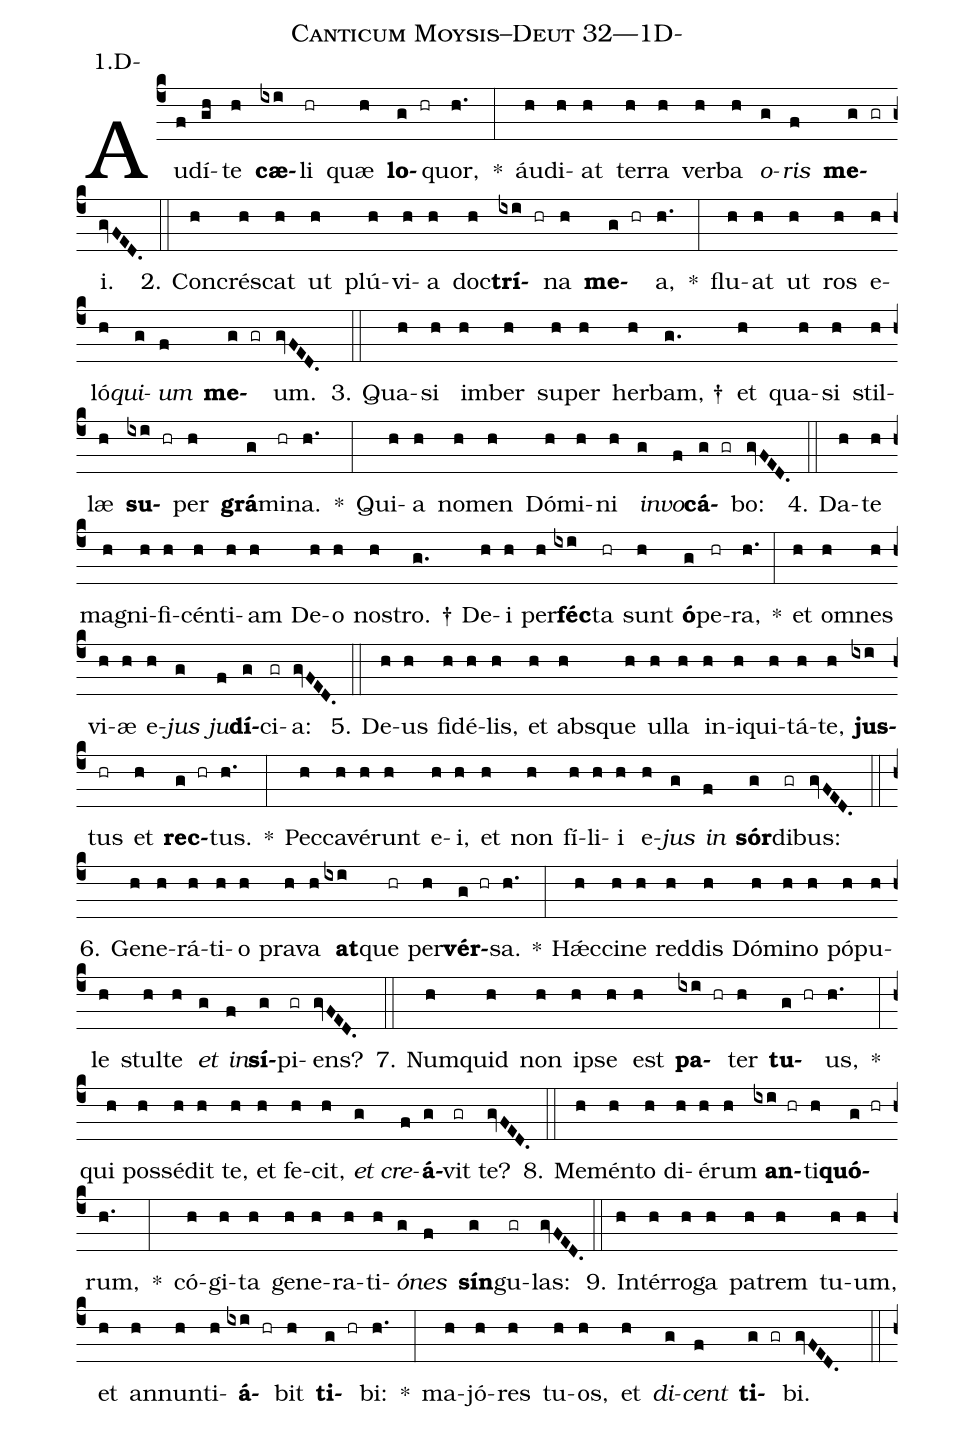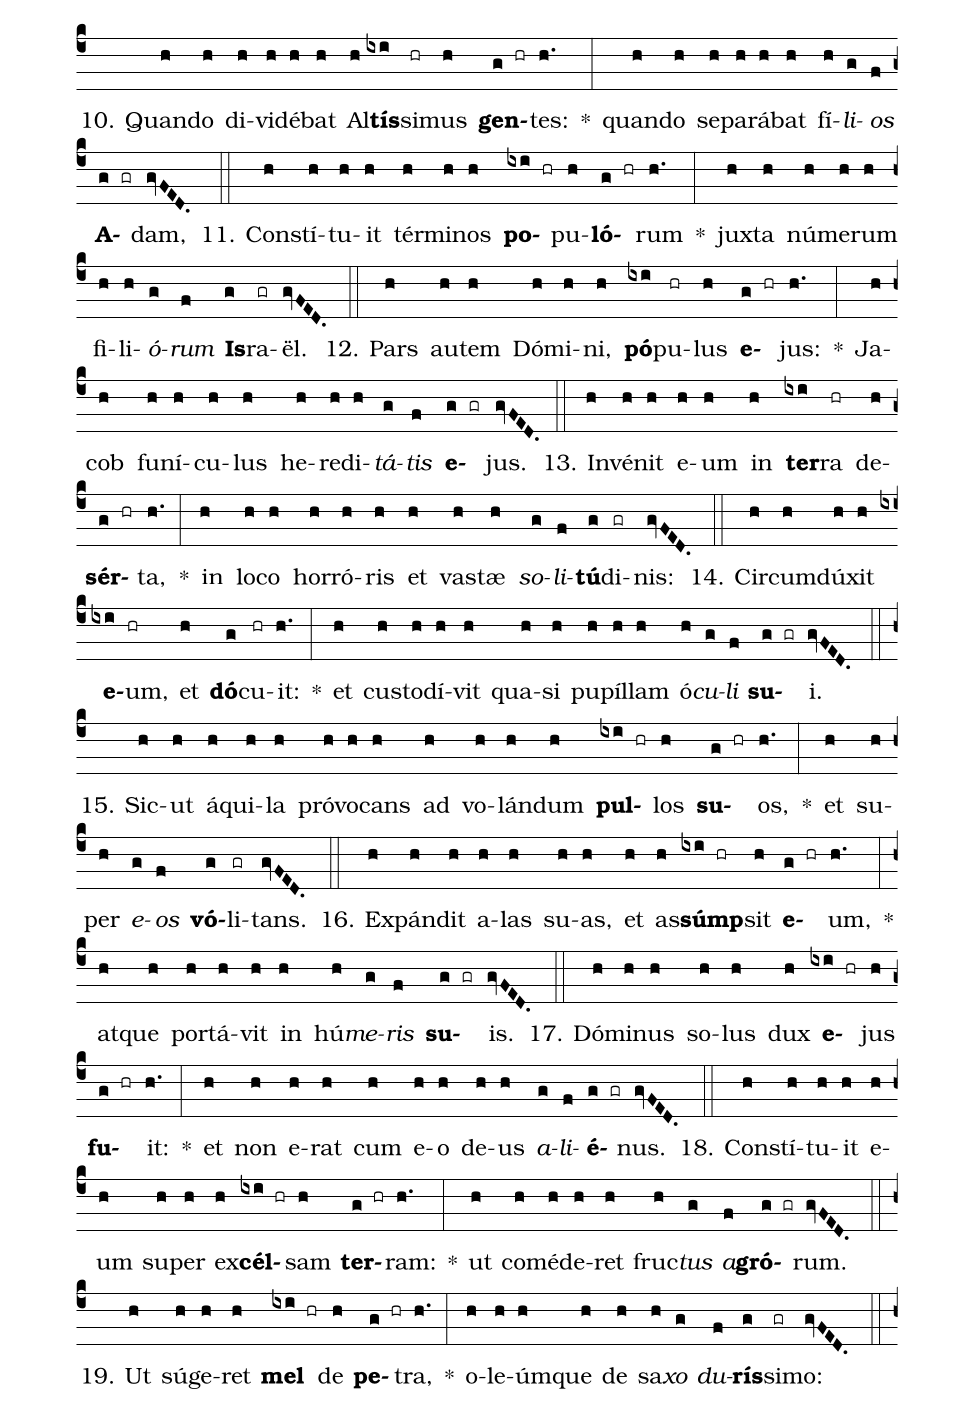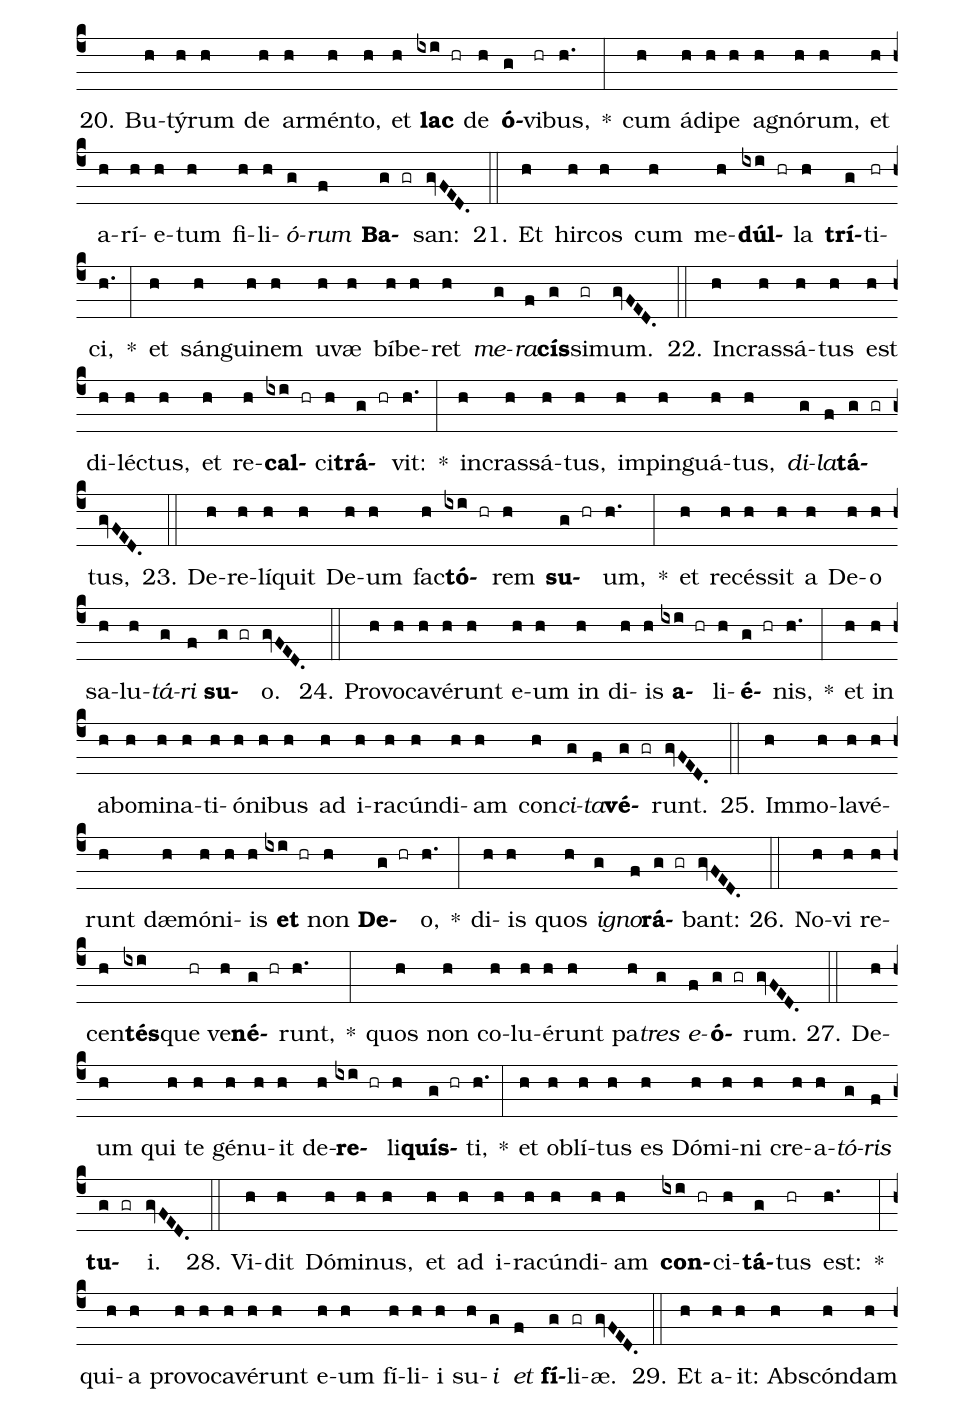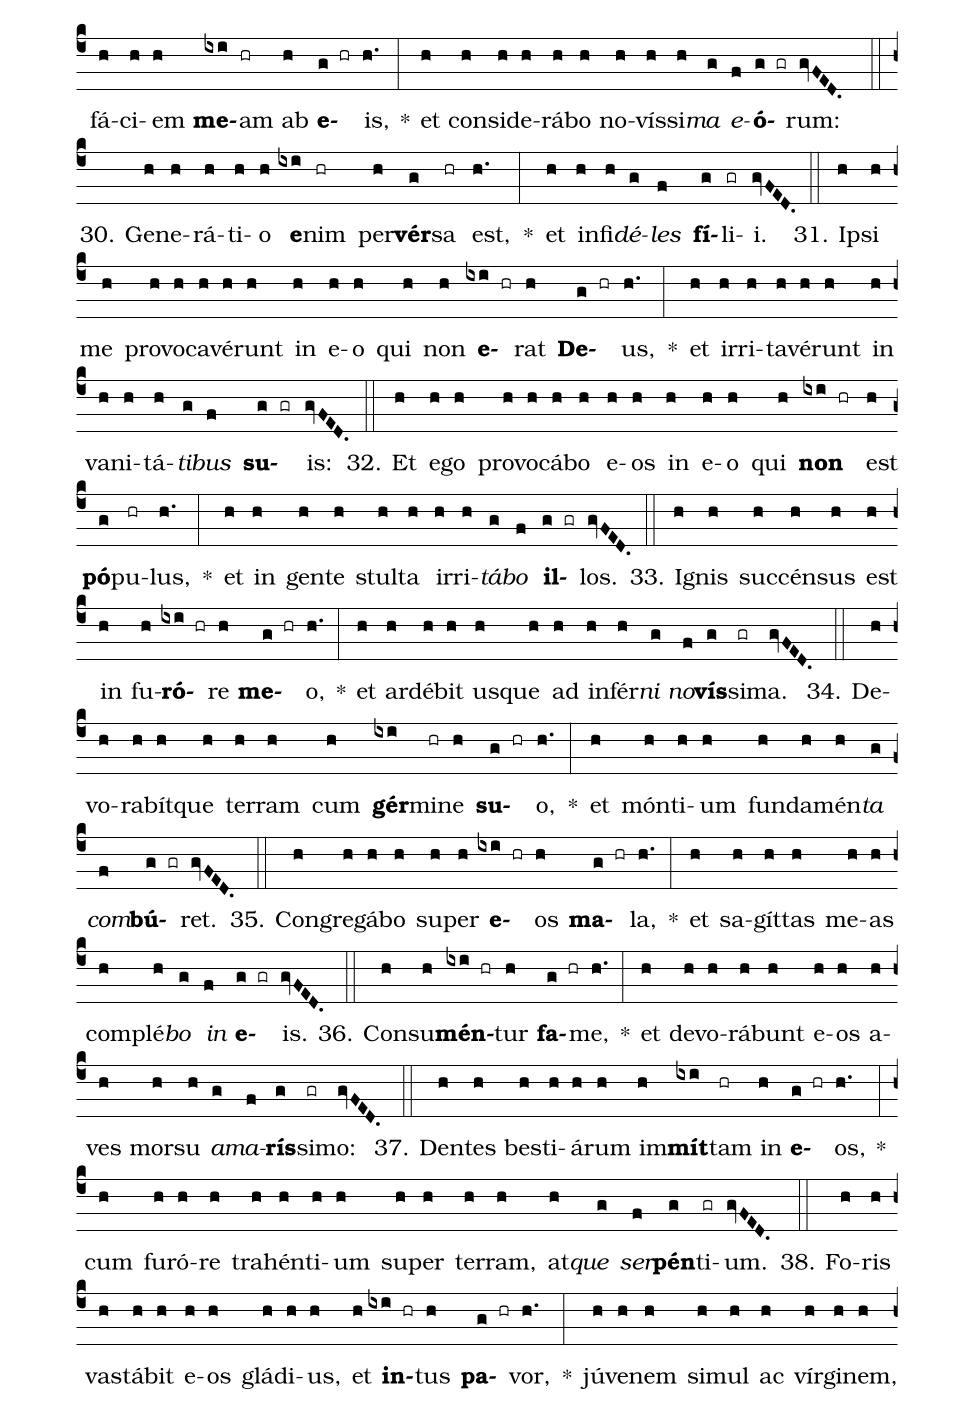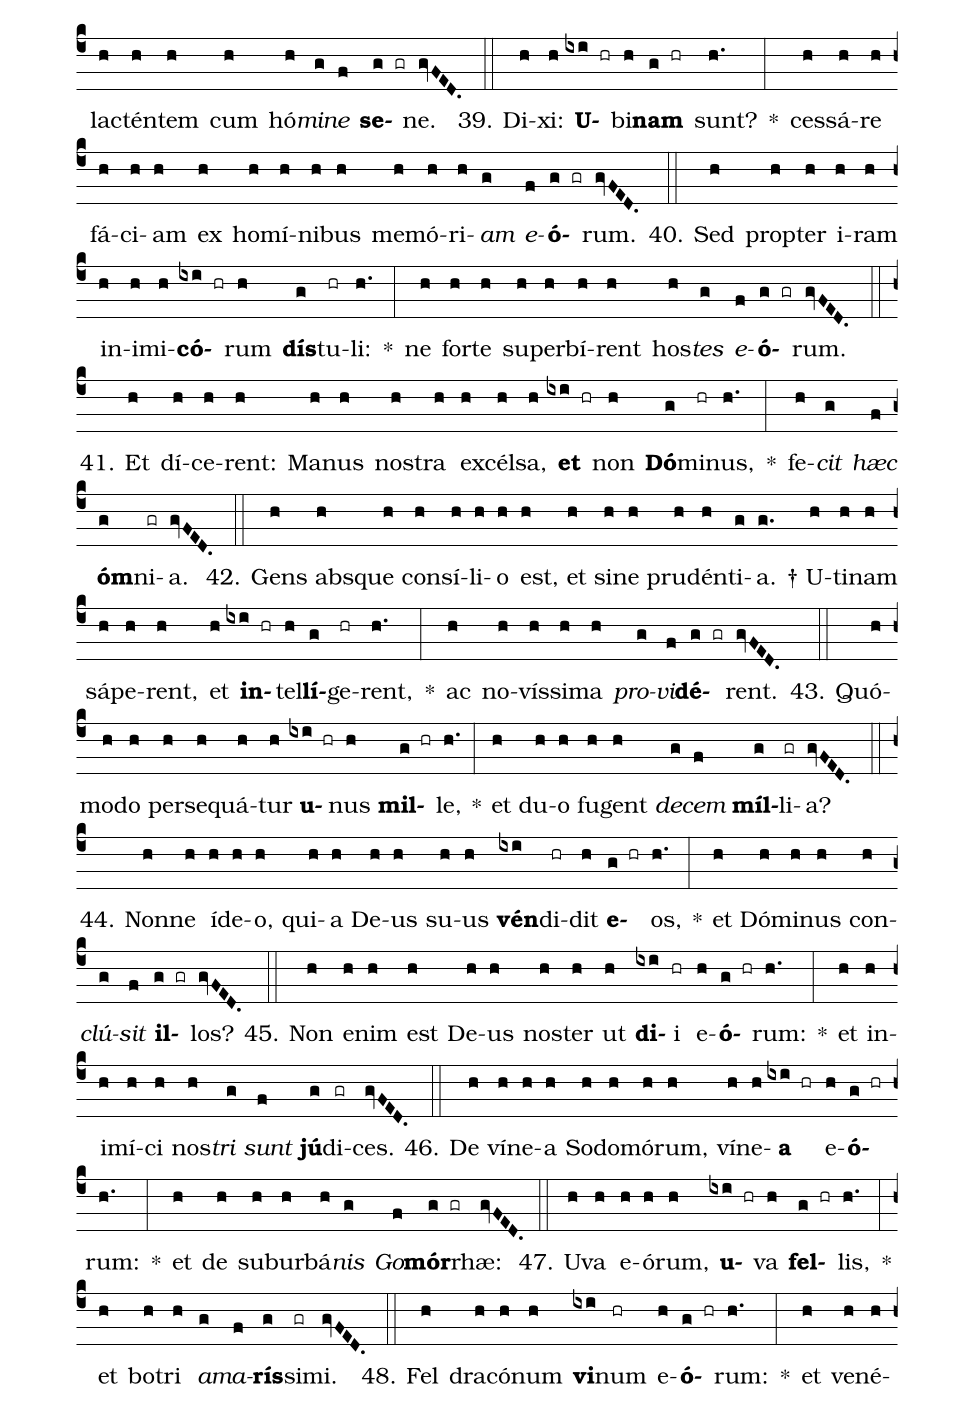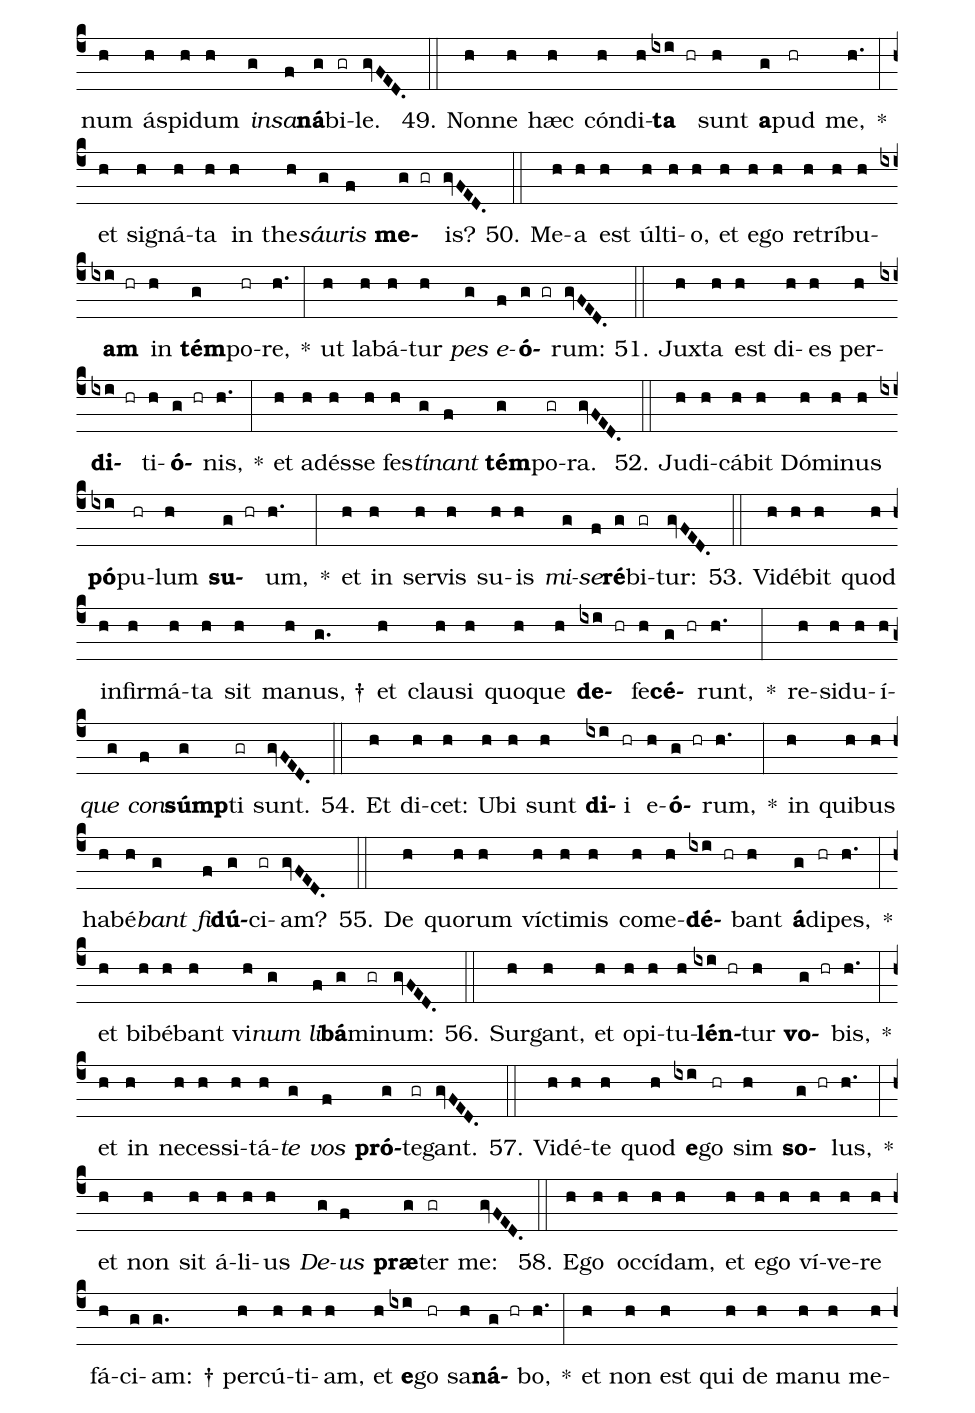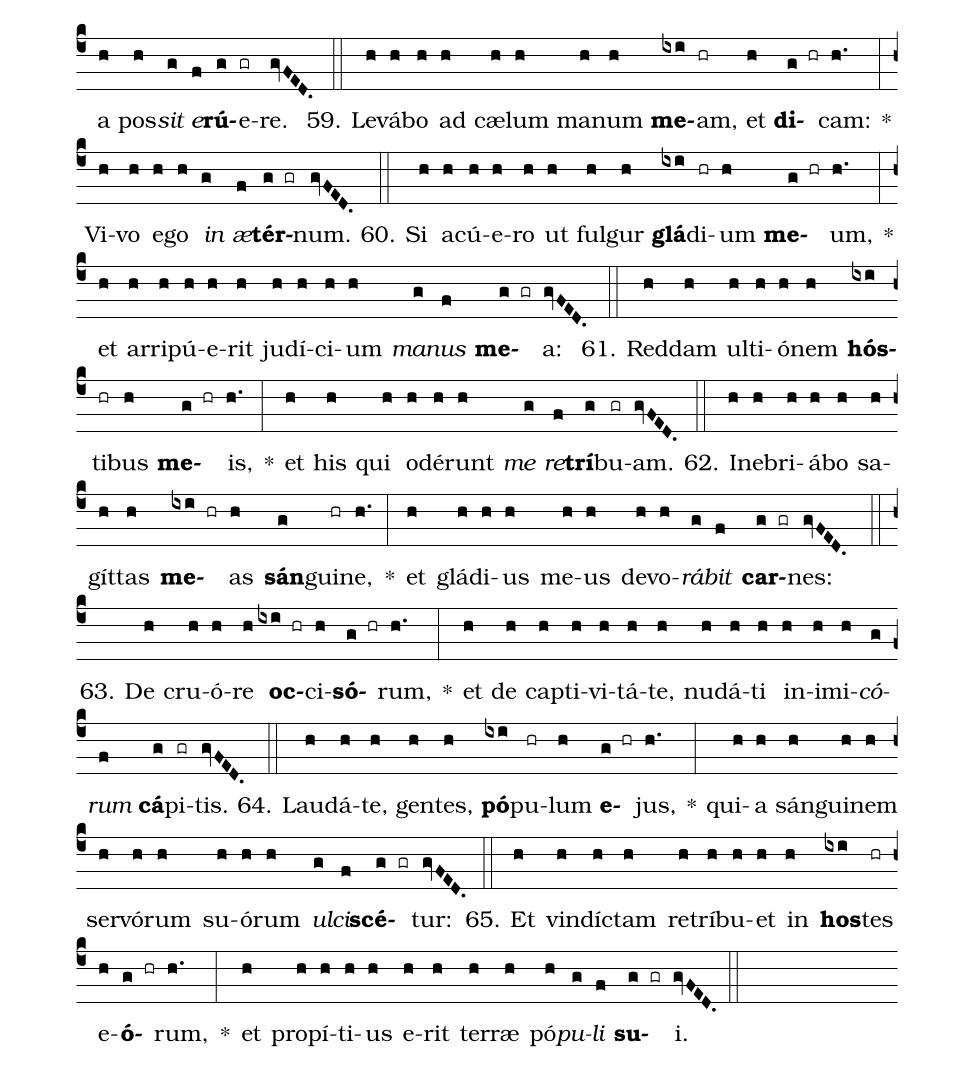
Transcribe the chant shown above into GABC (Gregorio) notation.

name: Canticum Moysis--Deut 32---1D-;
annotation: 1.D-;
%%
(c4)Au(f)dí(gh)te(h) <b>cæ</b>(ixi)li(hr) quæ(h) <b>lo</b>(g hr)quor,(h.) *(:) áu(h)di(h)at(h) ter(h)ra(h) ver(h)ba(h) <i>o</i>(g)<i>ris</i>(f) <b>me</b>(g gr)i.(gvFED.) (::)
2. Con(h)crés(h)cat(h) ut(h) plú(h)vi(h)a(h) doc(h)<b>trí</b>(ixi hr)na(h) <b>me</b>(g hr)a,(h.) *(:) flu(h)at(h) ut(h) ros(h) e(h)ló(h)<i>qui</i>(g)<i>um</i>(f) <b>me</b>(g gr)um.(gvFED.) (::)
3. Qua(h)si(h) im(h)ber(h) su(h)per(h) her(h)bam, †(g.) et(h) qua(h)si(h) stil(h)læ(h) <b>su</b>(ixi hr)per(h) <b>grá</b>(g)mi(hr)na.(h.) *(:) Qui(h)a(h) no(h)men(h) Dó(h)mi(h)ni(h) <i>in</i>(g)<i>vo</i>(f)<b>cá</b>(g gr)bo:(gvFED.) (::)
4. Da(h)te(h) ma(h)gni(h)fi(h)cén(h)ti(h)am(h) De(h)o(h) nos(h)tro. †(g.) De(h)i(h) per(h)<b>féc</b>(ixi)ta(hr) sunt(h) <b>ó</b>(g)pe(hr)ra,(h.) *(:) et(h) om(h)nes(h) vi(h)æ(h) e(h)<i>jus</i>(g) <i>ju</i>(f)<b>dí</b>(g)ci(gr)a:(gvFED.) (::)
5. De(h)us(h) fi(h)dé(h)lis,(h) et(h) abs(h)que(h) ul(h)la(h) in(h)i(h)qui(h)tá(h)te,(h) <b>jus</b>(ixi)tus(hr) et(h) <b>rec</b>(g hr)tus.(h.) *(:) Pec(h)ca(h)vé(h)runt(h) e(h)i,(h) et(h) non(h) fí(h)li(h)i(h) e(h)<i>jus</i>(g) <i>in</i>(f) <b>sór</b>(g)di(gr)bus:(gvFED.) (::)
6. Ge(h)ne(h)rá(h)ti(h)o(h) pra(h)va(h) <b>at</b>(ixi)que(hr) per(h)<b>vér</b>(g hr)sa.(h.) *(:) Hǽc(h)ci(h)ne(h) red(h)dis(h) Dó(h)mi(h)no(h) pó(h)pu(h)le(h) stul(h)te(h) <i>et</i>(g) <i>in</i>(f)<b>sí</b>(g)pi(gr)ens?(gvFED.) (::)
7. Num(h)quid(h) non(h) ip(h)se(h) est(h) <b>pa</b>(ixi hr)ter(h) <b>tu</b>(g hr)us,(h.) *(:) qui(h) pos(h)sé(h)dit(h) te,(h) et(h) fe(h)cit,(h) <i>et</i>(g) <i>cre</i>(f)<b>á</b>(g)vit(gr) te?(gvFED.) (::)
8. Me(h)mén(h)to(h) di(h)é(h)rum(h) <b>an</b>(ixi hr)ti(h)<b>quó</b>(g hr)rum,(h.) *(:) có(h)gi(h)ta(h) ge(h)ne(h)ra(h)ti(h)<i>ó</i>(g)<i>nes</i>(f) <b>sín</b>(g)gu(gr)las:(gvFED.) (::)
9. In(h)tér(h)ro(h)ga(h) pa(h)trem(h) tu(h)um,(h) et(h) an(h)nun(h)ti(h)<b>á</b>(ixi hr)bit(h) <b>ti</b>(g hr)bi:(h.) *(:) ma(h)jó(h)res(h) tu(h)os,(h) et(h) <i>di</i>(g)<i>cent</i>(f) <b>ti</b>(g gr)bi.(gvFED.) (::)
10. Quan(h)do(h) di(h)vi(h)dé(h)bat(h) Al(h)<b>tís</b>(ixi)si(hr)mus(h) <b>gen</b>(g hr)tes:(h.) *(:) quan(h)do(h) se(h)pa(h)rá(h)bat(h) fí(h)<i>li</i>(g)<i>os</i>(f) <b>A</b>(g gr)dam,(gvFED.) (::)
11. Con(h)stí(h)tu(h)it(h) tér(h)mi(h)nos(h) <b>po</b>(ixi hr)pu(h)<b>ló</b>(g hr)rum(h.) *(:) jux(h)ta(h) nú(h)me(h)rum(h) fi(h)li(h)<i>ó</i>(g)<i>rum</i>(f) <b>Is</b>(g)ra(gr)ël.(gvFED.) (::)
12. Pars(h) au(h)tem(h) Dó(h)mi(h)ni,(h) <b>pó</b>(ixi)pu(hr)lus(h) <b>e</b>(g hr)jus:(h.) *(:) Ja(h)cob(h) fu(h)ní(h)cu(h)lus(h) he(h)re(h)di(h)<i>tá</i>(g)<i>tis</i>(f) <b>e</b>(g gr)jus.(gvFED.) (::)
13. In(h)vé(h)nit(h) e(h)um(h) in(h) <b>ter</b>(ixi)ra(hr) de(h)<b>sér</b>(g hr)ta,(h.) *(:) in(h) lo(h)co(h) hor(h)ró(h)ris(h) et(h) vas(h)tæ(h) <i>so</i>(g)<i>li</i>(f)<b>tú</b>(g)di(gr)nis:(gvFED.) (::)
14. Cir(h)cum(h)dú(h)xit(h) <b>e</b>(ixi)um,(hr) et(h) <b>dó</b>(g)cu(hr)it:(h.) *(:) et(h) cus(h)to(h)dí(h)vit(h) qua(h)si(h) pu(h)píl(h)lam(h) ó(h)<i>cu</i>(g)<i>li</i>(f) <b>su</b>(g gr)i.(gvFED.) (::)
15. Sic(h)ut(h) á(h)qui(h)la(h) pró(h)vo(h)cans(h) ad(h) vo(h)lán(h)dum(h) <b>pul</b>(ixi hr)los(h) <b>su</b>(g hr)os,(h.) *(:) et(h) su(h)per(h) <i>e</i>(g)<i>os</i>(f) <b>vó</b>(g)li(gr)tans.(gvFED.) (::)
16. Ex(h)pán(h)dit(h) a(h)las(h) su(h)as,(h) et(h) as(h)<b>súmp</b>(ixi hr)sit(h) <b>e</b>(g hr)um,(h.) *(:) at(h)que(h) por(h)tá(h)vit(h) in(h) hú(h)<i>me</i>(g)<i>ris</i>(f) <b>su</b>(g gr)is.(gvFED.) (::)
17. Dó(h)mi(h)nus(h) so(h)lus(h) dux(h) <b>e</b>(ixi hr)jus(h) <b>fu</b>(g hr)it:(h.) *(:) et(h) non(h) e(h)rat(h) cum(h) e(h)o(h) de(h)us(h) <i>a</i>(g)<i>li</i>(f)<b>é</b>(g gr)nus.(gvFED.) (::)
18. Con(h)stí(h)tu(h)it(h) e(h)um(h) su(h)per(h) ex(h)<b>cél</b>(ixi hr)sam(h) <b>ter</b>(g hr)ram:(h.) *(:) ut(h) com(h)é(h)de(h)ret(h) fruc(h)<i>tus</i>(g) <i>a</i>(f)<b>gró</b>(g gr)rum.(gvFED.) (::)
19. Ut(h) sú(h)ge(h)ret(h) <b>mel</b>(ixi hr) de(h) <b>pe</b>(g hr)tra,(h.) *(:) o(h)le(h)úm(h)que(h) de(h) sa(h)<i>xo</i>(g) <i>du</i>(f)<b>rís</b>(g)si(gr)mo:(gvFED.) (::)
20. Bu(h)tý(h)rum(h) de(h) ar(h)mén(h)to,(h) et(h) <b>lac</b>(ixi hr) de(h) <b>ó</b>(g)vi(hr)bus,(h.) *(:) cum(h) á(h)di(h)pe(h) a(h)gnó(h)rum,(h) et(h) a(h)rí(h)e(h)tum(h) fi(h)li(h)<i>ó</i>(g)<i>rum</i>(f) <b>Ba</b>(g gr)san:(gvFED.) (::)
21. Et(h) hir(h)cos(h) cum(h) me(h)<b>dúl</b>(ixi hr)la(h) <b>trí</b>(g)ti(hr)ci,(h.) *(:) et(h) sán(h)gui(h)nem(h) u(h)væ(h) bí(h)be(h)ret(h) <i>me</i>(g)<i>ra</i>(f)<b>cís</b>(g)si(gr)mum.(gvFED.) (::)
22. In(h)cras(h)sá(h)tus(h) est(h) di(h)léc(h)tus,(h) et(h) re(h)<b>cal</b>(ixi hr)ci(h)<b>trá</b>(g hr)vit:(h.) *(:) in(h)cras(h)sá(h)tus,(h) im(h)pin(h)guá(h)tus,(h) <i>di</i>(g)<i>la</i>(f)<b>tá</b>(g gr)tus,(gvFED.) (::)
23. De(h)re(h)lí(h)quit(h) De(h)um(h) fac(h)<b>tó</b>(ixi hr)rem(h) <b>su</b>(g hr)um,(h.) *(:) et(h) re(h)cés(h)sit(h) a(h) De(h)o(h) sa(h)lu(h)<i>tá</i>(g)<i>ri</i>(f) <b>su</b>(g gr)o.(gvFED.) (::)
24. Pro(h)vo(h)ca(h)vé(h)runt(h) e(h)um(h) in(h) di(h)is(h) <b>a</b>(ixi hr)li(h)<b>é</b>(g hr)nis,(h.) *(:) et(h) in(h) ab(h)o(h)mi(h)na(h)ti(h)ó(h)ni(h)bus(h) ad(h) i(h)ra(h)cún(h)di(h)am(h) con(h)<i>ci</i>(g)<i>ta</i>(f)<b>vé</b>(g gr)runt.(gvFED.) (::)
25. Im(h)mo(h)la(h)vé(h)runt(h) dæ(h)mó(h)ni(h)is(h) <b>et</b>(ixi hr) non(h) <b>De</b>(g hr)o,(h.) *(:) di(h)is(h) quos(h) <i>i</i>(g)<i>gno</i>(f)<b>rá</b>(g gr)bant:(gvFED.) (::)
26. No(h)vi(h) re(h)cen(h)<b>tés</b>(ixi)que(hr) ve(h)<b>né</b>(g hr)runt,(h.) *(:) quos(h) non(h) co(h)lu(h)é(h)runt(h) pa(h)<i>tres</i>(g) <i>e</i>(f)<b>ó</b>(g gr)rum.(gvFED.) (::)
27. De(h)um(h) qui(h) te(h) gé(h)nu(h)it(h) de(h)<b>re</b>(ixi hr)li(h)<b>quís</b>(g hr)ti,(h.) *(:) et(h) ob(h)lí(h)tus(h) es(h) Dó(h)mi(h)ni(h) cre(h)a(h)<i>tó</i>(g)<i>ris</i>(f) <b>tu</b>(g gr)i.(gvFED.) (::)
28. Vi(h)dit(h) Dó(h)mi(h)nus,(h) et(h) ad(h) i(h)ra(h)cún(h)di(h)am(h) <b>con</b>(ixi hr)ci(h)<b>tá</b>(g)tus(hr) est:(h.) *(:) qui(h)a(h) pro(h)vo(h)ca(h)vé(h)runt(h) e(h)um(h) fí(h)li(h)i(h) su(h)<i>i</i>(g) <i>et</i>(f) <b>fí</b>(g)li(gr)æ.(gvFED.) (::)
29. Et(h) a(h)it:(h) Abs(h)cón(h)dam(h) fá(h)ci(h)em(h) <b>me</b>(ixi)am(hr) ab(h) <b>e</b>(g hr)is,(h.) *(:) et(h) con(h)si(h)de(h)rá(h)bo(h) no(h)vís(h)si(h)<i>ma</i>(g) <i>e</i>(f)<b>ó</b>(g gr)rum:(gvFED.) (::)
30. Ge(h)ne(h)rá(h)ti(h)o(h) <b>e</b>(ixi)nim(hr) per(h)<b>vér</b>(g)sa(hr) est,(h.) *(:) et(h) in(h)fi(h)<i>dé</i>(g)<i>les</i>(f) <b>fí</b>(g)li(gr)i.(gvFED.) (::)
31. Ip(h)si(h) me(h) pro(h)vo(h)ca(h)vé(h)runt(h) in(h) e(h)o(h) qui(h) non(h) <b>e</b>(ixi hr)rat(h) <b>De</b>(g hr)us,(h.) *(:) et(h) ir(h)ri(h)ta(h)vé(h)runt(h) in(h) va(h)ni(h)tá(h)<i>ti</i>(g)<i>bus</i>(f) <b>su</b>(g gr)is:(gvFED.) (::)
32. Et(h) e(h)go(h) pro(h)vo(h)cá(h)bo(h) e(h)os(h) in(h) e(h)o(h) qui(h) <b>non</b>(ixi hr) est(h) <b>pó</b>(g)pu(hr)lus,(h.) *(:) et(h) in(h) gen(h)te(h) stul(h)ta(h) ir(h)ri(h)<i>tá</i>(g)<i>bo</i>(f) <b>il</b>(g gr)los.(gvFED.) (::)
33. I(h)gnis(h) suc(h)cén(h)sus(h) est(h) in(h) fu(h)<b>ró</b>(ixi hr)re(h) <b>me</b>(g hr)o,(h.) *(:) et(h) ar(h)dé(h)bit(h) us(h)que(h) ad(h) in(h)fér(h)<i>ni</i>(g) <i>no</i>(f)<b>vís</b>(g)si(gr)ma.(gvFED.) (::)
34. De(h)vo(h)ra(h)bít(h)que(h) ter(h)ram(h) cum(h) <b>gér</b>(ixi)mi(hr)ne(h) <b>su</b>(g hr)o,(h.) *(:) et(h) món(h)ti(h)um(h) fun(h)da(h)mén(h)<i>ta</i>(g) <i>com</i>(f)<b>bú</b>(g gr)ret.(gvFED.) (::)
35. Con(h)gre(h)gá(h)bo(h) su(h)per(h) <b>e</b>(ixi hr)os(h) <b>ma</b>(g hr)la,(h.) *(:) et(h) sa(h)gít(h)tas(h) me(h)as(h) com(h)plé(h)<i>bo</i>(g) <i>in</i>(f) <b>e</b>(g gr)is.(gvFED.) (::)
36. Con(h)su(h)<b>mén</b>(ixi hr)tur(h) <b>fa</b>(g hr)me,(h.) *(:) et(h) de(h)vo(h)rá(h)bunt(h) e(h)os(h) a(h)ves(h) mor(h)su(h) <i>a</i>(g)<i>ma</i>(f)<b>rís</b>(g)si(gr)mo:(gvFED.) (::)
37. Den(h)tes(h) bes(h)ti(h)á(h)rum(h) im(h)<b>mít</b>(ixi)tam(hr) in(h) <b>e</b>(g hr)os,(h.) *(:) cum(h) fu(h)ró(h)re(h) tra(h)hén(h)ti(h)um(h) su(h)per(h) ter(h)ram,(h) at(h)<i>que</i>(g) <i>ser</i>(f)<b>pén</b>(g)ti(gr)um.(gvFED.) (::)
38. Fo(h)ris(h) vas(h)tá(h)bit(h) e(h)os(h) glá(h)di(h)us,(h) et(h) <b>in</b>(ixi hr)tus(h) <b>pa</b>(g hr)vor,(h.) *(:) jú(h)ve(h)nem(h) si(h)mul(h) ac(h) vír(h)gi(h)nem,(h) lac(h)tén(h)tem(h) cum(h) hó(h)<i>mi</i>(g)<i>ne</i>(f) <b>se</b>(g gr)ne.(gvFED.) (::)
39. Di(h)xi:(h) <b>U</b>(ixi hr)bi(h)<b>nam</b>(g hr) sunt?(h.) *(:) ces(h)sá(h)re(h) fá(h)ci(h)am(h) ex(h) ho(h)mí(h)ni(h)bus(h) me(h)mó(h)ri(h)<i>am</i>(g) <i>e</i>(f)<b>ó</b>(g gr)rum.(gvFED.) (::)
40. Sed(h) prop(h)ter(h) i(h)ram(h) in(h)i(h)mi(h)<b>có</b>(ixi hr)rum(h) <b>dís</b>(g)tu(hr)li:(h.) *(:) ne(h) for(h)te(h) su(h)per(h)bí(h)rent(h) hos(h)<i>tes</i>(g) <i>e</i>(f)<b>ó</b>(g gr)rum.(gvFED.) (::)
41. Et(h) dí(h)ce(h)rent:(h) Ma(h)nus(h) nos(h)tra(h) ex(h)cél(h)sa,(h) <b>et</b>(ixi hr) non(h) <b>Dó</b>(g)mi(hr)nus,(h.) *(:) fe(h)<i>cit</i>(g) <i>hæc</i>(f) <b>óm</b>(g)ni(gr)a.(gvFED.) (::)
42. Gens(h) abs(h)que(h) con(h)sí(h)li(h)o(h) est,(h) et(h) si(h)ne(h) pru(h)dén(h)ti(g)a. †(g.) U(h)ti(h)nam(h) sá(h)pe(h)rent,(h) et(h) <b>in</b>(ixi hr)tel(h)<b>lí</b>(g)ge(hr)rent,(h.) *(:) ac(h) no(h)vís(h)si(h)ma(h) <i>pro</i>(g)<i>vi</i>(f)<b>dé</b>(g gr)rent.(gvFED.) (::)
43. Quó(h)mo(h)do(h) per(h)se(h)quá(h)tur(h) <b>u</b>(ixi hr)nus(h) <b>mil</b>(g hr)le,(h.) *(:) et(h) du(h)o(h) fu(h)gent(h) <i>de</i>(g)<i>cem</i>(f) <b>míl</b>(g)li(gr)a?(gvFED.) (::)
44. Non(h)ne(h) íd(h)e(h)o,(h) qui(h)a(h) De(h)us(h) su(h)us(h) <b>vén</b>(ixi)di(hr)dit(h) <b>e</b>(g hr)os,(h.) *(:) et(h) Dó(h)mi(h)nus(h) con(h)<i>clú</i>(g)<i>sit</i>(f) <b>il</b>(g gr)los?(gvFED.) (::)
45. Non(h) e(h)nim(h) est(h) De(h)us(h) nos(h)ter(h) ut(h) <b>di</b>(ixi)i(hr) e(h)<b>ó</b>(g hr)rum:(h.) *(:) et(h) in(h)i(h)mí(h)ci(h) nos(h)<i>tri</i>(g) <i>sunt</i>(f) <b>jú</b>(g)di(gr)ces.(gvFED.) (::)
46. De(h) ví(h)ne(h)a(h) So(h)do(h)mó(h)rum,(h) ví(h)ne(h)<b>a</b>(ixi hr) e(h)<b>ó</b>(g hr)rum:(h.) *(:) et(h) de(h) sub(h)ur(h)bá(h)<i>nis</i>(g) <i>Go</i>(f)<b>mór</b>(g gr)rhæ:(gvFED.) (::)
47. U(h)va(h) e(h)ó(h)rum,(h) <b>u</b>(ixi hr)va(h) <b>fel</b>(g hr)lis,(h.) *(:) et(h) bo(h)tri(h) <i>a</i>(g)<i>ma</i>(f)<b>rís</b>(g)si(gr)mi.(gvFED.) (::)
48. Fel(h) dra(h)có(h)num(h) <b>vi</b>(ixi)num(hr) e(h)<b>ó</b>(g hr)rum:(h.) *(:) et(h) ve(h)né(h)num(h) ás(h)pi(h)dum(h) <i>in</i>(g)<i>sa</i>(f)<b>ná</b>(g)bi(gr)le.(gvFED.) (::)
49. Non(h)ne(h) hæc(h) cón(h)di(h)<b>ta</b>(ixi hr) sunt(h) <b>a</b>(g)pud(hr) me,(h.) *(:) et(h) si(h)gná(h)ta(h) in(h) the(h)<i>sáu</i>(g)<i>ris</i>(f) <b>me</b>(g gr)is?(gvFED.) (::)
50. Me(h)a(h) est(h) úl(h)ti(h)o,(h) et(h) e(h)go(h) re(h)trí(h)bu(h)<b>am</b>(ixi hr) in(h) <b>tém</b>(g)po(hr)re,(h.) *(:) ut(h) la(h)bá(h)tur(h) <i>pes</i>(g) <i>e</i>(f)<b>ó</b>(g gr)rum:(gvFED.) (::)
51. Jux(h)ta(h) est(h) di(h)es(h) per(h)<b>di</b>(ixi hr)ti(h)<b>ó</b>(g hr)nis,(h.) *(:) et(h) ad(h)és(h)se(h) fes(h)<i>tí</i>(g)<i>nant</i>(f) <b>tém</b>(g)po(gr)ra.(gvFED.) (::)
52. Ju(h)di(h)cá(h)bit(h) Dó(h)mi(h)nus(h) <b>pó</b>(ixi)pu(hr)lum(h) <b>su</b>(g hr)um,(h.) *(:) et(h) in(h) ser(h)vis(h) su(h)is(h) <i>mi</i>(g)<i>se</i>(f)<b>ré</b>(g)bi(gr)tur:(gvFED.) (::)
53. Vi(h)dé(h)bit(h) quod(h) in(h)fir(h)má(h)ta(h) sit(h) ma(h)nus, †(g.) et(h) clau(h)si(h) quo(h)que(h) <b>de</b>(ixi hr)fe(h)<b>cé</b>(g hr)runt,(h.) *(:) re(h)si(h)du(h)í(h)<i>que</i>(g) <i>con</i>(f)<b>súmp</b>(g)ti(gr) sunt.(gvFED.) (::)
54. Et(h) di(h)cet:(h) U(h)bi(h) sunt(h) <b>di</b>(ixi)i(hr) e(h)<b>ó</b>(g hr)rum,(h.) *(:) in(h) qui(h)bus(h) ha(h)bé(h)<i>bant</i>(g) <i>fi</i>(f)<b>dú</b>(g)ci(gr)am?(gvFED.) (::)
55. De(h) quo(h)rum(h) víc(h)ti(h)mis(h) com(h)e(h)<b>dé</b>(ixi hr)bant(h) <b>á</b>(g)di(hr)pes,(h.) *(:) et(h) bi(h)bé(h)bant(h) vi(h)<i>num</i>(g) <i>li</i>(f)<b>bá</b>(g)mi(gr)num:(gvFED.) (::)
56. Sur(h)gant,(h) et(h) o(h)pi(h)tu(h)<b>lén</b>(ixi hr)tur(h) <b>vo</b>(g hr)bis,(h.) *(:) et(h) in(h) ne(h)ces(h)si(h)tá(h)<i>te</i>(g) <i>vos</i>(f) <b>pró</b>(g)te(gr)gant.(gvFED.) (::)
57. Vi(h)dé(h)te(h) quod(h) <b>e</b>(ixi)go(hr) sim(h) <b>so</b>(g hr)lus,(h.) *(:) et(h) non(h) sit(h) á(h)li(h)us(h) <i>De</i>(g)<i>us</i>(f) <b>præ</b>(g)ter(gr) me:(gvFED.) (::)
58. E(h)go(h) oc(h)cí(h)dam,(h) et(h) e(h)go(h) ví(h)ve(h)re(h) fá(h)ci(g)am: †(g.) per(h)cú(h)ti(h)am,(h) et(h) <b>e</b>(ixi)go(hr) sa(h)<b>ná</b>(g hr)bo,(h.) *(:) et(h) non(h) est(h) qui(h) de(h) ma(h)nu(h) me(h)a(h) pos(h)<i>sit</i>(g) <i>e</i>(f)<b>rú</b>(g)e(gr)re.(gvFED.) (::)
59. Le(h)vá(h)bo(h) ad(h) cæ(h)lum(h) ma(h)num(h) <b>me</b>(ixi)am,(hr) et(h) <b>di</b>(g hr)cam:(h.) *(:) Vi(h)vo(h) e(h)go(h) <i>in</i>(g) <i>æ</i>(f)<b>tér</b>(g gr)num.(gvFED.) (::)
60. Si(h) a(h)cú(h)e(h)ro(h) ut(h) ful(h)gur(h) <b>glá</b>(ixi)di(hr)um(h) <b>me</b>(g hr)um,(h.) *(:) et(h) ar(h)ri(h)pú(h)e(h)rit(h) ju(h)dí(h)ci(h)um(h) <i>ma</i>(g)<i>nus</i>(f) <b>me</b>(g gr)a:(gvFED.) (::)
61. Red(h)dam(h) ul(h)ti(h)ó(h)nem(h) <b>hós</b>(ixi)ti(hr)bus(h) <b>me</b>(g hr)is,(h.) *(:) et(h) his(h) qui(h) o(h)dé(h)runt(h) <i>me</i>(g) <i>re</i>(f)<b>trí</b>(g)bu(gr)am.(gvFED.) (::)
62. In(h)e(h)bri(h)á(h)bo(h) sa(h)gít(h)tas(h) <b>me</b>(ixi hr)as(h) <b>sán</b>(g)gui(hr)ne,(h.) *(:) et(h) glá(h)di(h)us(h) me(h)us(h) de(h)vo(h)<i>rá</i>(g)<i>bit</i>(f) <b>car</b>(g gr)nes:(gvFED.) (::)
63. De(h) cru(h)ó(h)re(h) <b>oc</b>(ixi hr)ci(h)<b>só</b>(g hr)rum,(h.) *(:) et(h) de(h) cap(h)ti(h)vi(h)tá(h)te,(h) nu(h)dá(h)ti(h) in(h)i(h)mi(h)<i>có</i>(g)<i>rum</i>(f) <b>cá</b>(g)pi(gr)tis.(gvFED.) (::)
64. Lau(h)dá(h)te,(h) gen(h)tes,(h) <b>pó</b>(ixi)pu(hr)lum(h) <b>e</b>(g hr)jus,(h.) *(:) qui(h)a(h) sán(h)gui(h)nem(h) ser(h)vó(h)rum(h) su(h)ó(h)rum(h) <i>ul</i>(g)<i>ci</i>(f)<b>scé</b>(g gr)tur:(gvFED.) (::)
65. Et(h) vin(h)díc(h)tam(h) re(h)trí(h)bu(h)et(h) in(h) <b>hos</b>(ixi)tes(hr) e(h)<b>ó</b>(g hr)rum,(h.) *(:) et(h) pro(h)pí(h)ti(h)us(h) e(h)rit(h) ter(h)ræ(h) pó(h)<i>pu</i>(g)<i>li</i>(f) <b>su</b>(g gr)i.(gvFED.) (::)
